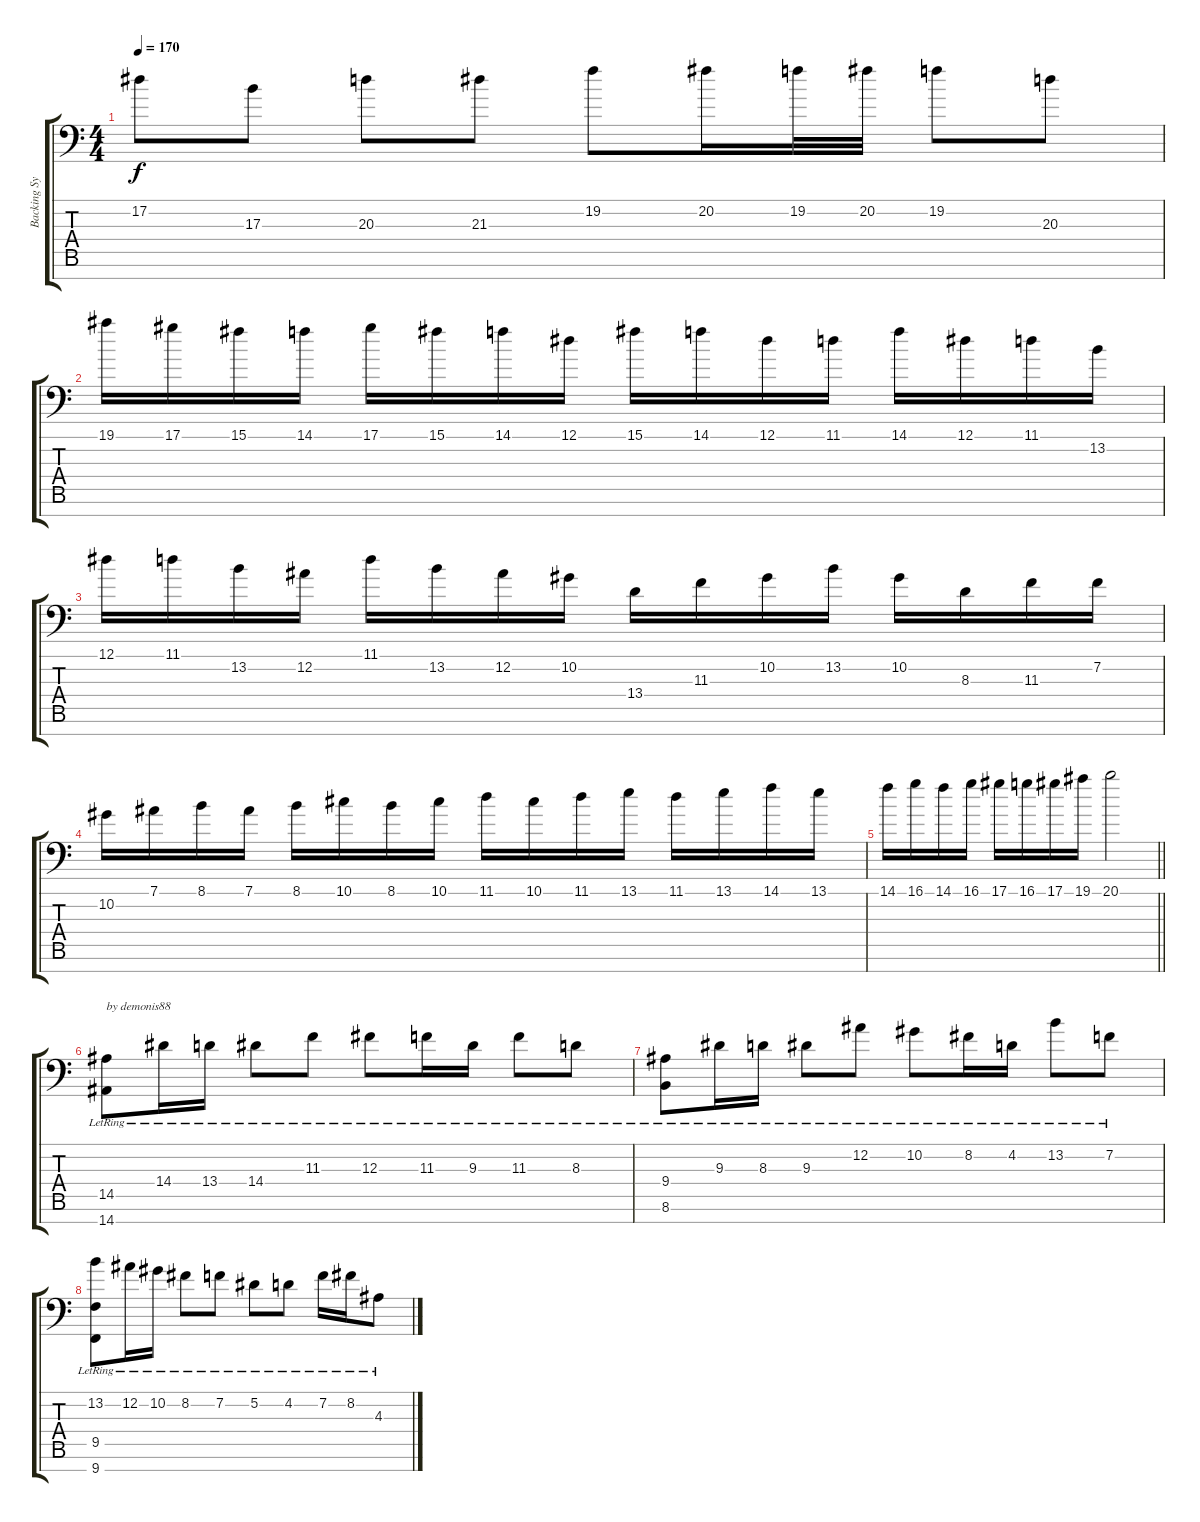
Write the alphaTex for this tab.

\track ("Backing Synth" "Backing Sy") {instrument koto}
\staff {score tabs}
\tuning (Eb4 Bb3 Gb3 Db3 Ab2 Eb2 Ab1) {hide}
\ts (4 4)
\tempo 170
\clef f4
\ks c
17.2.8{dy f} 17.3.8 20.3.8 21.3.8 19.2.8 20.2.16 19.2.32 20.2.32 19.2.8 20.3.8 |
19.1.16 17.1.16 15.1.16 14.1.16 17.1.16 15.1.16 14.1.16 12.1.16 15.1.16 14.1.16 12.1.16 11.1.16 14.1.16 12.1.16 11.1.16 13.2.16 |
12.1.16 11.1.16 13.2.16 12.2.16 11.1.16 13.2.16 12.2.16 10.2.16 13.4.16 11.3.16 10.2.16 13.2.16 10.2.16 8.3.16 11.3.16 7.2.16 |
10.2.16 7.1.16 8.1.16 7.1.16 8.1.16 10.1.16 8.1.16 10.1.16 11.1.16 10.1.16 11.1.16 13.1.16 11.1.16 13.1.16 14.1.16 13.1.16 |
\barLineRight lightlight
14.1.16 16.1.16 14.1.16 16.1.16 17.1.16 16.1.16 17.1.16 19.1.16 20.1.2 |
(14.5{lr} 14.7{lr}).8{txt "by demonis88"} 14.4{lr}.16 13.4{lr}.16 14.4{lr}.8 11.3{lr}.8 12.3{lr}.8 11.3{lr}.16 9.3{lr}.16 11.3{lr}.8 8.3{lr}.8 |
(9.4{lr} 8.6{lr}).8 9.3{lr}.16 8.3{lr}.16 9.3{lr}.8 12.2{lr}.8 10.2{lr}.8 8.2{lr}.16 4.2{lr}.16 13.2{lr}.8 7.2{lr}.8 |
(13.2{lr} 9.5{lr} 9.7{lr}).8 12.2{lr}.16 10.2{lr}.16 8.2{lr}.8 7.2{lr}.8 5.2{lr}.8 4.2{lr}.8 7.2{lr}.16 8.2{lr}.16 4.3{lr}.8
